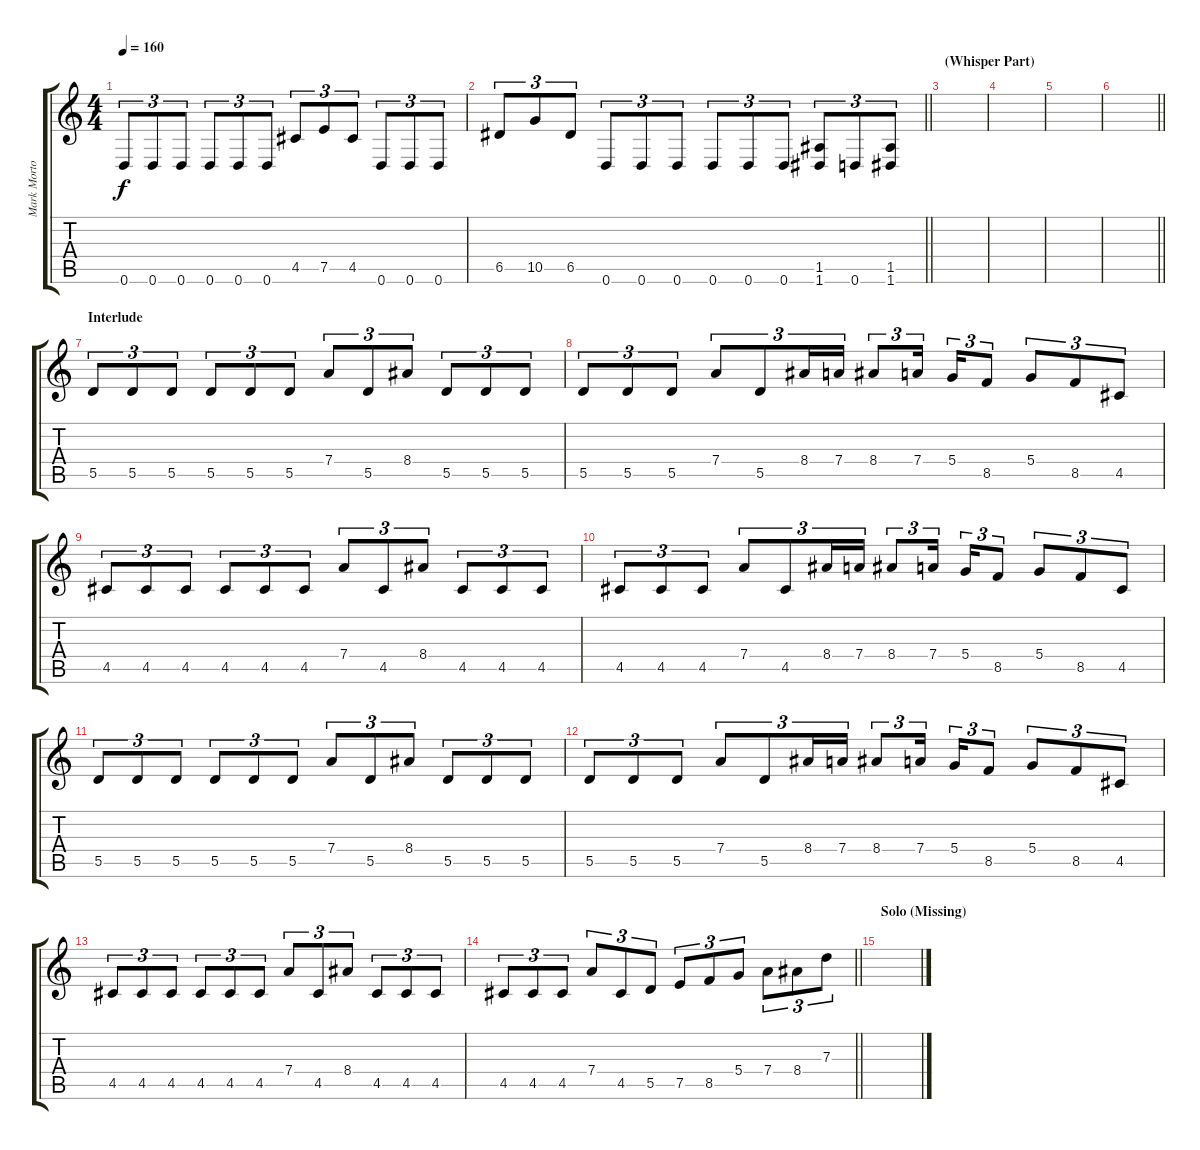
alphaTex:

\track ("Mark Morton" "Mark Morto") {instrument distortionguitar}
\staff {score tabs}
\tuning (E4 B3 G3 D3 A2 D2) {hide}
\ts (4 4)
\tempo 160
\clef g2
\ks c
0.6.8{tu (3 2) dy f} 0.6.8{tu (3 2)} 0.6.8{tu (3 2)} 0.6.8{tu (3 2)} 0.6.8{tu (3 2)} 0.6.8{tu (3 2)} 4.5.8{tu (3 2)} 7.5.8{tu (3 2)} 4.5.8{tu (3 2)} 0.6.8{tu (3 2)} 0.6.8{tu (3 2)} 0.6.8{tu (3 2)} |
\barLineRight lightlight
6.5.8{tu (3 2)} 10.5.8{tu (3 2)} 6.5.8{tu (3 2)} 0.6.8{tu (3 2)} 0.6.8{tu (3 2)} 0.6.8{tu (3 2)} 0.6.8{tu (3 2)} 0.6.8{tu (3 2)} 0.6.8{tu (3 2)} (1.5 1.6).8{tu (3 2)} 0.6.8{tu (3 2)} (1.5 1.6).8{tu (3 2)} |
\section ("" "(Whisper Part)")
|
|
|
\barLineRight lightlight
|
\section ("" "Interlude")
5.5.8{tu (3 2)} 5.5.8{tu (3 2)} 5.5.8{tu (3 2)} 5.5.8{tu (3 2)} 5.5.8{tu (3 2)} 5.5.8{tu (3 2)} 7.4.8{tu (3 2)} 5.5.8{tu (3 2)} 8.4.8{tu (3 2)} 5.5.8{tu (3 2)} 5.5.8{tu (3 2)} 5.5.8{tu (3 2)} |
5.5.8{tu (3 2)} 5.5.8{tu (3 2)} 5.5.8{tu (3 2)} 7.4.8{tu (3 2)} 5.5.8{tu (3 2)} 8.4.16{tu (3 2)} 7.4.16{tu (3 2)} 8.4.8{tu (3 2)} 7.4.16{tu (3 2) beam splitsecondary} 5.4.16{tu (3 2)} 8.5.8{tu (3 2)} 5.4.8{tu (3 2)} 8.5.8{tu (3 2)} 4.5.8{tu (3 2)} |
4.5.8{tu (3 2)} 4.5.8{tu (3 2)} 4.5.8{tu (3 2)} 4.5.8{tu (3 2)} 4.5.8{tu (3 2)} 4.5.8{tu (3 2)} 7.4.8{tu (3 2)} 4.5.8{tu (3 2)} 8.4.8{tu (3 2)} 4.5.8{tu (3 2)} 4.5.8{tu (3 2)} 4.5.8{tu (3 2)} |
4.5.8{tu (3 2)} 4.5.8{tu (3 2)} 4.5.8{tu (3 2)} 7.4.8{tu (3 2)} 4.5.8{tu (3 2)} 8.4.16{tu (3 2)} 7.4.16{tu (3 2)} 8.4.8{tu (3 2)} 7.4.16{tu (3 2) beam splitsecondary} 5.4.16{tu (3 2)} 8.5.8{tu (3 2)} 5.4.8{tu (3 2)} 8.5.8{tu (3 2)} 4.5.8{tu (3 2)} |
5.5.8{tu (3 2)} 5.5.8{tu (3 2)} 5.5.8{tu (3 2)} 5.5.8{tu (3 2)} 5.5.8{tu (3 2)} 5.5.8{tu (3 2)} 7.4.8{tu (3 2)} 5.5.8{tu (3 2)} 8.4.8{tu (3 2)} 5.5.8{tu (3 2)} 5.5.8{tu (3 2)} 5.5.8{tu (3 2)} |
5.5.8{tu (3 2)} 5.5.8{tu (3 2)} 5.5.8{tu (3 2)} 7.4.8{tu (3 2)} 5.5.8{tu (3 2)} 8.4.16{tu (3 2)} 7.4.16{tu (3 2)} 8.4.8{tu (3 2)} 7.4.16{tu (3 2) beam splitsecondary} 5.4.16{tu (3 2)} 8.5.8{tu (3 2)} 5.4.8{tu (3 2)} 8.5.8{tu (3 2)} 4.5.8{tu (3 2)} |
4.5.8{tu (3 2)} 4.5.8{tu (3 2)} 4.5.8{tu (3 2)} 4.5.8{tu (3 2)} 4.5.8{tu (3 2)} 4.5.8{tu (3 2)} 7.4.8{tu (3 2)} 4.5.8{tu (3 2)} 8.4.8{tu (3 2)} 4.5.8{tu (3 2)} 4.5.8{tu (3 2)} 4.5.8{tu (3 2)} |
\barLineRight lightlight
4.5.8{tu (3 2)} 4.5.8{tu (3 2)} 4.5.8{tu (3 2)} 7.4.8{tu (3 2)} 4.5.8{tu (3 2)} 5.5.8{tu (3 2)} 7.5.8{tu (3 2)} 8.5.8{tu (3 2)} 5.4.8{tu (3 2)} 7.4.8{tu (3 2)} 8.4.8{tu (3 2)} 7.3.8{tu (3 2)} |
\section ("" "Solo (Missing)")
